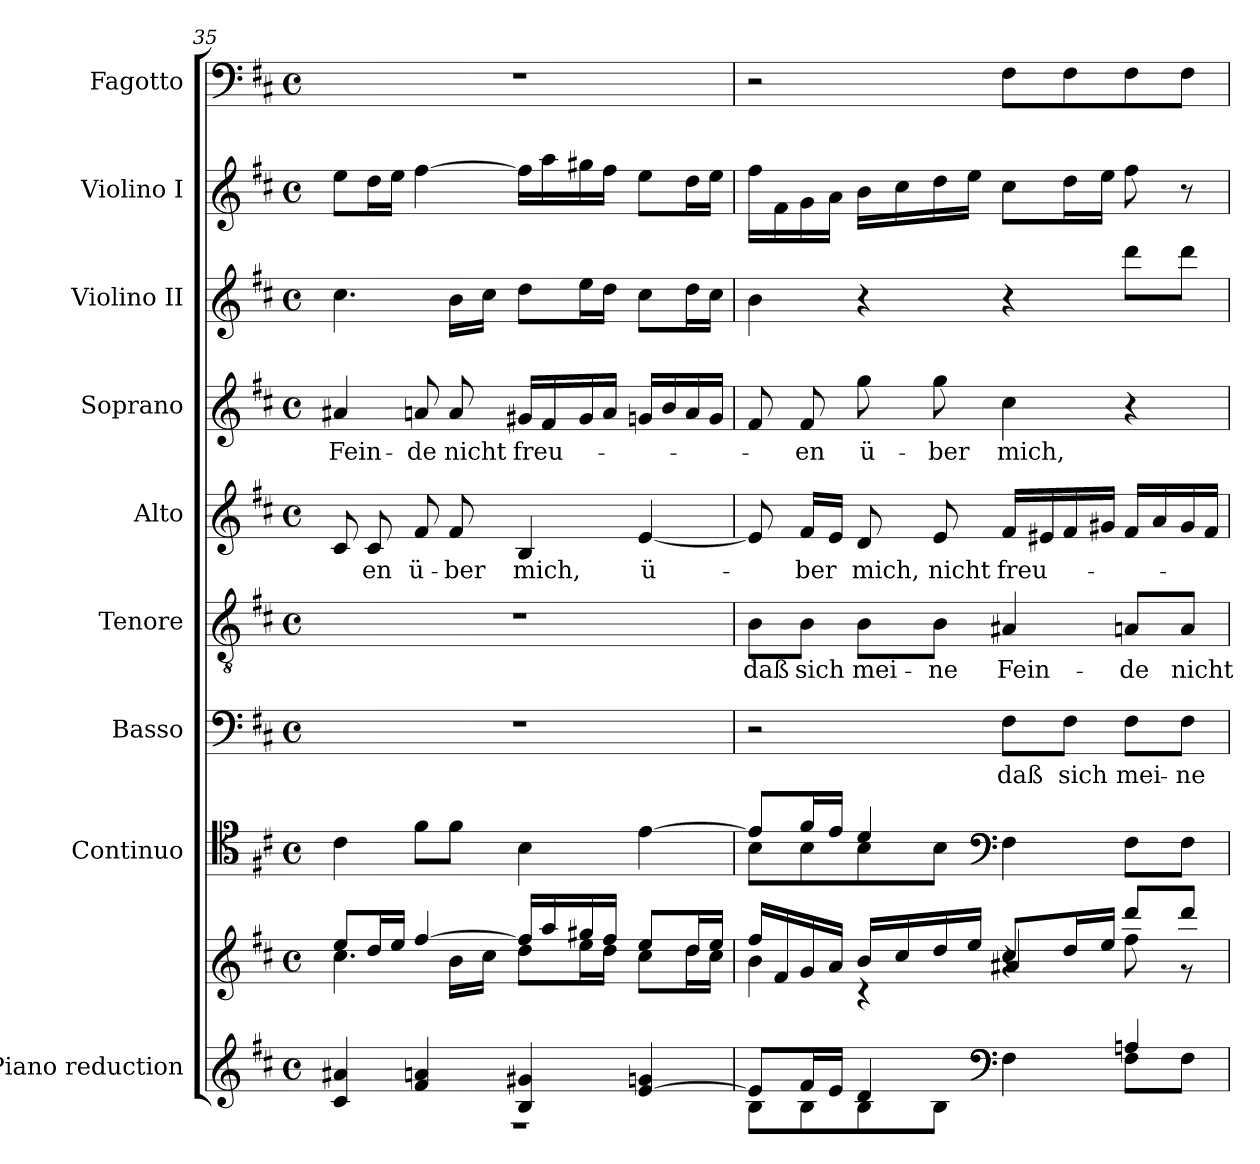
**kern	**kern	**kern	**kern	**text	**kern	**text	**kern	**text	**kern	**text	**kern	**kern	**kern
*part9	*part9	*part8	*part7	*part7	*part6	*part6	*part5	*part5	*part4	*part4	*part3	*part2	*part1
*staff10	*staff9	*staff8	*staff7	*staff7	*staff6	*staff6	*staff5	*staff5	*staff4	*staff4	*staff3	*staff2	*staff1
*I"Piano reduction	*	*I"Continuo	*I"Basso	*	*I"Tenore	*	*I"Alto	*	*I"Soprano	*	*I"Violino II	*I"Violino I	*I"Fagotto
*I'Pno	*	*	*	*	*	*	*	*	*	*	*I'Vln	*I'Vln	*
!!LO:PB:g=z
*clefG2	*clefG2	*clefC4	*clefF4	*	*clefGv2	*	*clefG2	*	*clefG2	*	*clefG2	*clefG2	*clefF4
*k[f#c#]	*k[f#c#]	*k[f#c#]	*k[f#c#]	*	*k[f#c#]	*	*k[f#c#]	*	*k[f#c#]	*	*k[f#c#]	*k[f#c#]	*k[f#c#]
*M4/4	*M4/4	*M4/4	*M4/4	*	*M4/4	*	*M4/4	*	*M4/4	*	*M4/4	*M4/4	*M4/4
*met(c)	*met(c)	*met(c)	*met(c)	*	*met(c)	*	*met(c)	*	*met(c)	*	*met(c)	*met(c)	*met(c)
=35	=35	=35	=35	=35	=35	=35	=35	=35	=35	=35	=35	=35	=35
*^	*^	*	*	*	*	*	*	*	*	*	*	*	*
!	!	!	!	!	!	!	!	!	!	!	!	!LO:LY:b	!	!	!
4c#/ 4a#X!/	1r	8ee/L	4.cc#\	4c#\	1r	.	1r	.	8c#/	.	4a#X/	Fein-	4.cc#\	8ee\L	1r
!	!	!	!	!	!	!	!	!	!	!LO:LY:b	!	!	!	!	!
.	.	16dd/L	.	.	.	.	.	.	8c#/	-en	.	.	.	16dd\L	.
.	.	16ee/JJ	.	.	.	.	.	.	.	.	.	.	.	16ee\JJ	.
!	!	!	!	!	!	!	!	!	!	!LO:LY:b	!	!LO:LY:b	!	!	!
4f#/ 4an!/	.	[4ff#/	.	8f#\L	.	.	.	.	8f#/	ü-	8an/	-de	.	[4ff#\	.
!	!	!	!	!	!	!	!	!	!	!LO:LY:b	!	!LO:LY:b	!	!	!
.	.	.	16b\LL	8f#\J	.	.	.	.	8f#/	-ber	8a/	nicht	16b\LL	.	.
.	.	.	16cc#\JJ	.	.	.	.	.	.	.	.	.	16cc#\JJ	.	.
!	!	!	!	!	!	!	!	!	!	!LO:LY:b	!	!LO:LY:b	!	!	!
4B/ 4g#X!/	.	16ff#/LL]	8dd\L	4B\	.	.	.	.	4B/	mich,	16g#X/LL	freu-	8dd\L	16ff#\LL]	.
.	.	16aa/	.	.	.	.	.	.	.	.	16f#/	.	.	16aa\	.
.	.	16gg#X/	16ee\L	.	.	.	.	.	.	.	16g#/	.	16ee\L	16gg#X\	.
.	.	16ff#/JJ	16dd\JJ	.	.	.	.	.	.	.	16a/JJ	.	16dd\JJ	16ff#\JJ	.
!	!	!	!	!	!	!	!	!	!	!LO:LY:b	!	!	!	!	!
[>4e/ 4gn!/	.	8ee/L	8cc#\L	[>4e\	.	.	.	.	[4e/	ü-	16gn/LL	.	8cc#\L	8ee\L	.
.	.	.	.	.	.	.	.	.	.	.	16b/	.	.	.	.
.	.	16dd/L	16dd\L	.	.	.	.	.	.	.	16a/	.	16dd\L	16dd\L	.
.	.	16ee/JJ	16cc#\JJ	.	.	.	.	.	.	.	16g/JJ	.	16cc#\JJ	16ee\JJ	.
=36	=36	=36	=36	=36	=36	=36	=36	=36	=36	=36	=36	=36	=36	=36	=36
*	*	*	*^	*^	*	*	*	*	*	*	*	*	*	*	*
!	!	!	!	!	!	!	!	!	!	!LO:LY:b	!	!	!	!	!	!	!
8e/L]	8B\L	16ff#/LL	4b\	2ryy	8e/L]	8B\L	2r	.	8B\L	daß	8e/]	.	8f#/	.	4b\	16ff#\LL	2r
.	.	16f#/	.	.	.	.	.	.	.	.	.	.	.	.	.	16f#\	.
!	!	!	!	!	!	!	!	!	!	!LO:LY:b	!	!LO:LY:b	!	!LO:LY:b	!	!	!
16f#/L	8B\	16g/	.	.	16f#/L	8B\	.	.	8B\J	sich	16f#/LL	-ber	8f#/	-en	.	16g\	.
16e/JJ	.	16a/JJ	.	.	16e/JJ	.	.	.	.	.	16e/JJ	.	.	.	.	16a\JJ	.
!	!	!	!	!	!	!	!	!	!	!LO:LY:b	!	!LO:LY:b	!	!LO:LY:b	!	!	!
4d/	8B\	16b/LL	4r	.	4d/	8B\	.	.	8B\L	mei-	8d/	mich,	8gg\	ü-	4r	16b\LL	.
.	.	16cc#/	.	.	.	.	.	.	.	.	.	.	.	.	.	16cc#\	.
!	!	!	!	!	!	!	!	!	!	!LO:LY:b	!	!LO:LY:b	!	!LO:LY:b	!	!	!
.	8B\J	16dd/	.	.	.	8B\J	.	.	8B\J	ne	8e/	nicht	8gg\	-ber	.	16dd\	.
.	.	16ee/JJ	.	.	.	.	.	.	.	.	.	.	.	.	.	16ee\JJ	.
*clefF4	*	*	*	*	*clefF4	*	*	*	*	*	*	*	*	*	*	*	*
!	!	!	!	!	!	!	!	!LO:LY:b	!	!LO:LY:b	!	!LO:LY:b	!	!LO:LY:b	!	!	!
4ryy	4F#\	4r	8cc#/L	4a#X!/	2ryy	4F#\	8F#\L	daß	4A#X/	Fein-	16f#/LL	freu-	4cc#\	mich,	4r	8cc#\L	8F#\L
.	.	.	.	.	.	.	.	.	.	.	16e#X/	.	.	.	.	.	.
!	!	!	!	!	!	!	!	!LO:LY:b	!	!	!	!	!	!	!	!	!
.	.	.	16dd/L	.	.	.	8F#\J	sich	.	.	16f#/	.	.	.	.	16dd\L	8F#\
.	.	.	16ee/JJ	.	.	.	.	.	.	.	16g#X/JJ	.	.	.	.	16ee\JJ	.
!	!	!	!	!	!	!	!	!LO:LY:b	!	!LO:LY:b	!	!	!	!	!	!	!
4An/	8F#\L	8ddd/L	8ff#\	4ryy	.	8F#\L	8F#\L	mei-	8An/L	de	16f#/LL	.	4r	.	8ddd\L	8ff#\	8F#\
.	.	.	.	.	.	.	.	.	.	.	16a/	.	.	.	.	.	.
!	!	!	!	!	!	!	!	!LO:LY:b	!	!LO:LY:b	!	!	!	!	!	!	!
.	8F#\J	8ddd/J	8r	.	.	8F#\J	8F#\J	ne	8A/J	nicht	16g#/	.	.	.	8ddd\J	8r	8F#\J
.	.	.	.	.	.	.	.	.	.	.	16f#/JJ	.	.	.	.	.	.
*v	*v	*	*	*	*v	*v	*	*	*	*	*	*	*	*	*	*	*
*	*v	*v	*v	*	*	*	*	*	*	*	*	*	*	*	*
=	=	=	=	=	=	=	=	=	=	=	=	=	=
*-	*-	*-	*-	*-	*-	*-	*-	*-	*-	*-	*-	*-	*-
